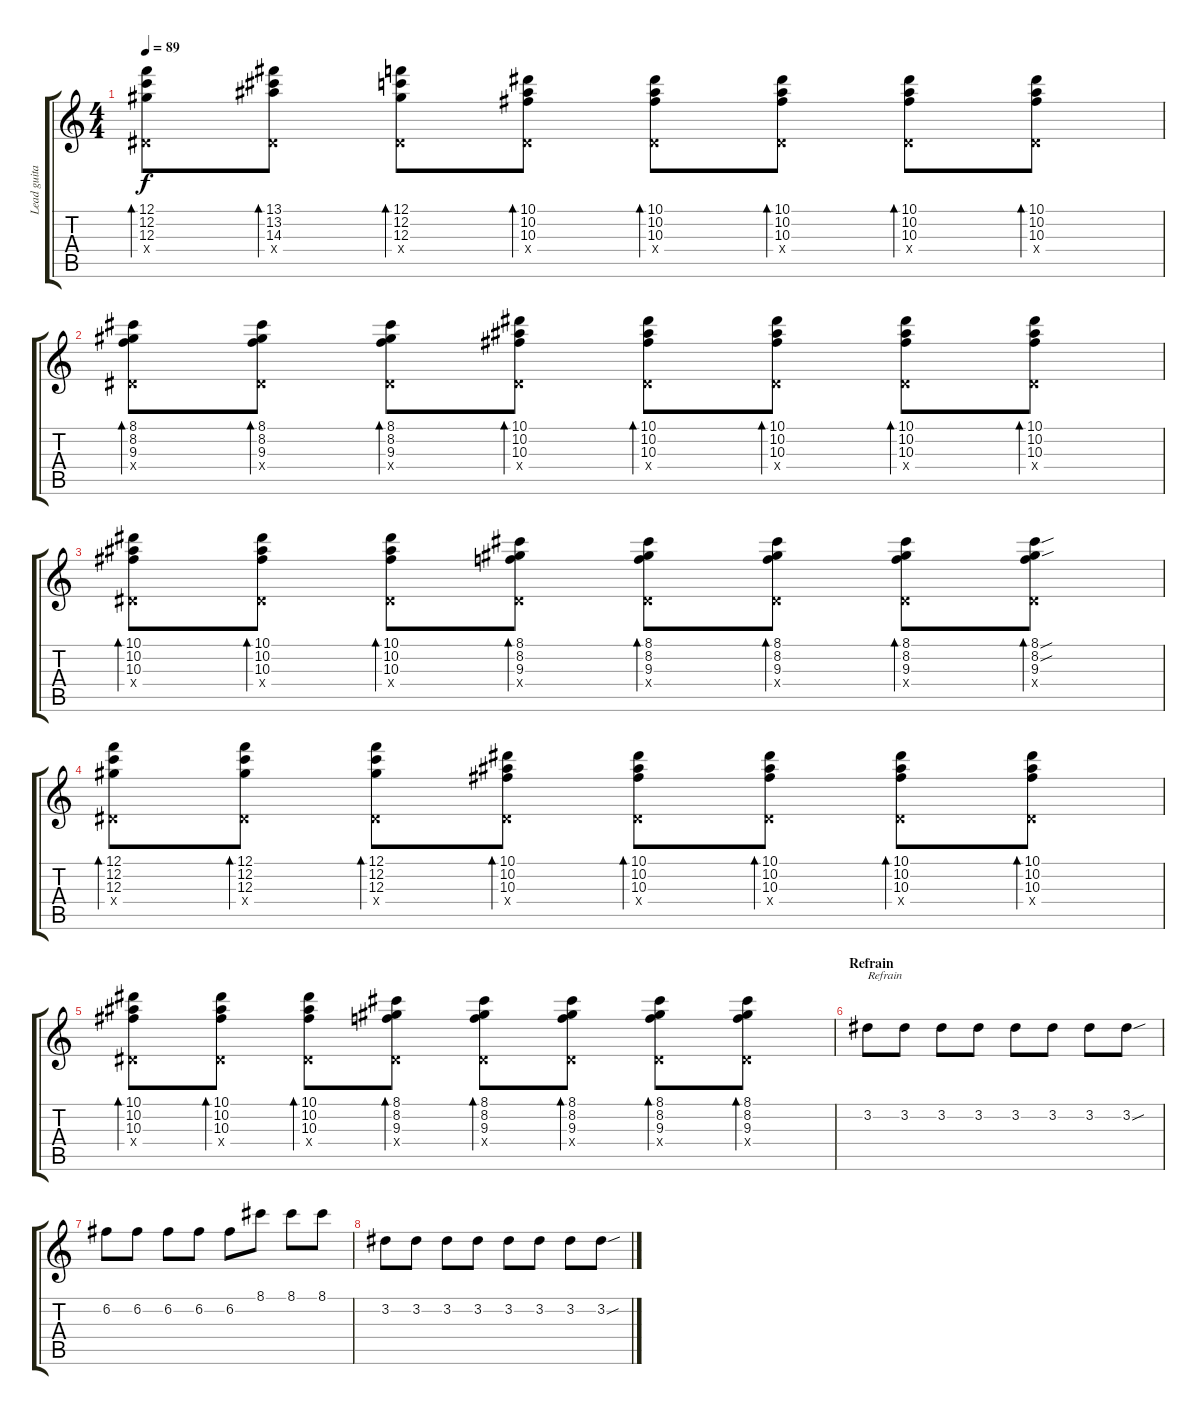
\track ("Lead guitar" "Lead guita") {instrument electricguitarjazz}
\staff {score tabs}
\tuning (F4 C4 Ab3 Eb3 Bb2 F2) {hide}
\ts (4 4)
\tempo 89
\clef g2
\ks c
(12.1 12.2 12.3 0.4{x}).8{bd 30 dy f} (13.1 13.2 14.3 0.4{x}).8{bd 30} (12.1 12.2 12.3 0.4{x}).8{bd 30} (10.1 10.2 10.3 0.4{x}).8{bd 30} (10.1 10.2 10.3 0.4{x}).8{bd 30} (10.1 10.2 10.3 0.4{x}).8{bd 30} (10.1 10.2 10.3 0.4{x}).8{bd 30} (10.1 10.2 10.3 0.4{x}).8{bd 30} |
(8.1 8.2 9.3 0.4{x}).8{bd 30} (8.1 8.2 9.3 0.4{x}).8{bd 30} (8.1 8.2 9.3 0.4{x}).8{bd 30} (10.1 10.2 10.3 0.4{x}).8{bd 30} (10.1 10.2 10.3 0.4{x}).8{bd 30} (10.1 10.2 10.3 0.4{x}).8{bd 30} (10.1 10.2 10.3 0.4{x}).8{bd 30} (10.1 10.2 10.3 0.4{x}).8{bd 30} |
(10.1 10.2 10.3 0.4{x}).8{bd 30} (10.1 10.2 10.3 0.4{x}).8{bd 30} (10.1 10.2 10.3 0.4{x}).8{bd 30} (8.1 8.2 9.3 0.4{x}).8{bd 30} (8.1 8.2 9.3 0.4{x}).8{bd 30} (8.1 8.2 9.3 0.4{x}).8{bd 30} (8.1 8.2 9.3 0.4{x}).8{bd 30} (8.1{sou} 8.2{sou} 9.3 0.4{x}).8{bd 30} |
(12.1 12.2 12.3 0.4{x}).8{bd 30} (12.1 12.2 12.3 0.4{x}).8{bd 30} (12.1 12.2 12.3 0.4{x}).8{bd 30} (10.1 10.2 10.3 0.4{x}).8{bd 30} (10.1 10.2 10.3 0.4{x}).8{bd 30} (10.1 10.2 10.3 0.4{x}).8{bd 30} (10.1 10.2 10.3 0.4{x}).8{bd 30} (10.1 10.2 10.3 0.4{x}).8{bd 30} |
(10.1 10.2 10.3 0.4{x}).8{bd 30} (10.1 10.2 10.3 0.4{x}).8{bd 30} (10.1 10.2 10.3 0.4{x}).8{bd 30} (8.1 8.2 9.3 0.4{x}).8{bd 30} (8.1 8.2 9.3 0.4{x}).8{bd 30} (8.1 8.2 9.3 0.4{x}).8{bd 30} (8.1 8.2 9.3 0.4{x}).8{bd 30} (8.1 8.2 9.3 0.4{x}).8{bd 30} |
\section ("" "Refrain")
3.2.8{txt "Refrain"} 3.2.8 3.2.8 3.2.8 3.2.8 3.2.8 3.2.8 3.2{sou}.8 |
6.2.8 6.2.8 6.2.8 6.2.8 6.2.8 8.1.8 8.1.8 8.1.8 |
3.2.8 3.2.8 3.2.8 3.2.8 3.2.8 3.2.8 3.2.8 3.2{sou}.8
